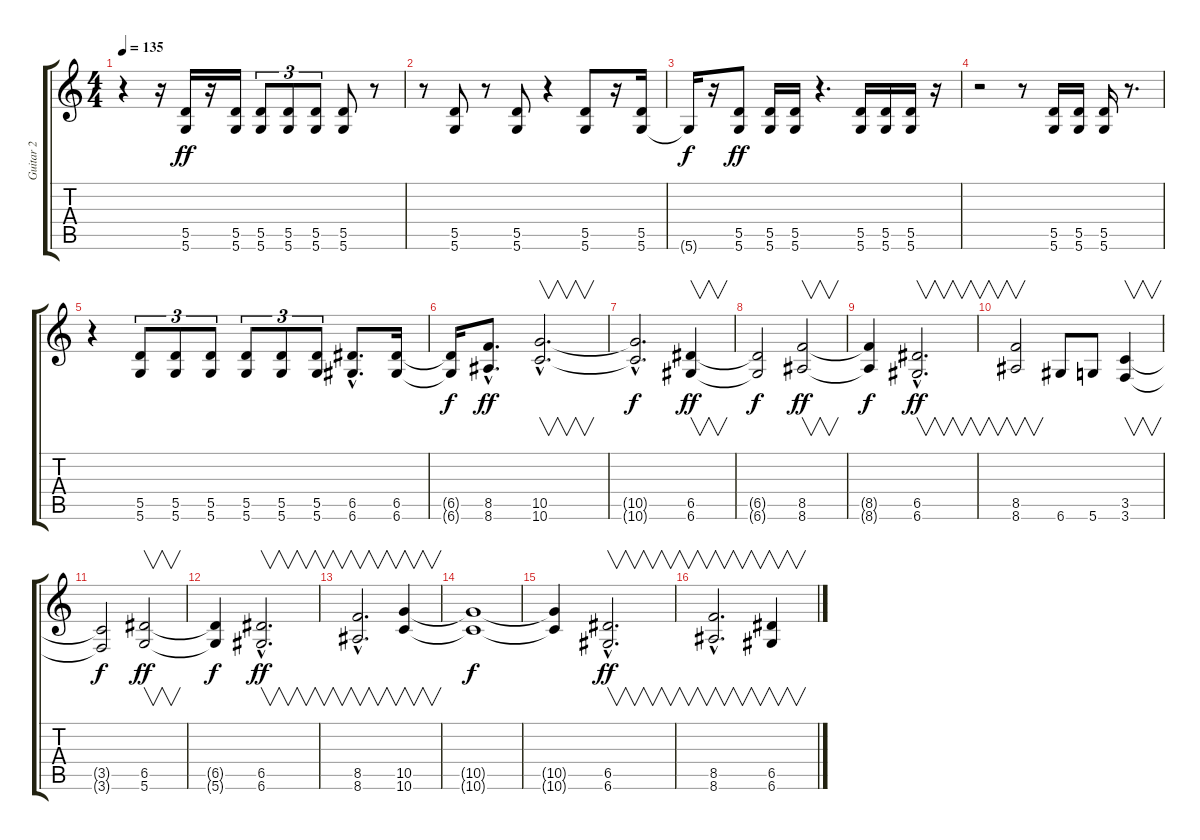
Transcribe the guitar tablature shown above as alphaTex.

\track ("Guitar 2" "Guitar 2") {instrument distortionguitar}
\staff {score tabs}
\tuning (E4 B3 G3 D3 A2 D2) {hide}
\ts (4 4)
\tempo 135
\clef g2
\ks c
r.4{dy ff} r.16 (5.5 5.6).16 r.16 (5.5 5.6).16 (5.5 5.6).8{tu (3 2)} (5.5 5.6).8{tu (3 2)} (5.5 5.6).8{tu (3 2)} (5.5 5.6).8 r.8 |
r.8 (5.5 5.6).8 r.8 (5.5 5.6).8 r.4 (5.5 5.6).8 r.16 (5.5 5.6).16 |
5.6{t}.16{dy f} r.16 (5.5 5.6).8{dy ff} (5.5 5.6).16 (5.5 5.6).16 r.4{d} (5.5 5.6).16 (5.5 5.6).16 (5.5 5.6).16 r.16 |
r.2 r.8 (5.5 5.6).16 (5.5 5.6).16 (5.5 5.6).16 r.8{d} |
r.4 (5.5 5.6).8{tu (3 2)} (5.5 5.6).8{tu (3 2)} (5.5 5.6).8{tu (3 2)} (5.5 5.6).8{tu (3 2)} (5.5 5.6).8{tu (3 2)} (5.5 5.6).8{tu (3 2)} (6.5{hac} 6.6{hac}).8{d} (6.5 6.6).16 |
(6.5{t} 6.6{t}).16{dy f} (8.5{hac} 8.6{hac}).8{d dy ff} (10.5{hac} 10.6{hac}).2{v d} |
(10.5{hac t} 10.6{hac t}).2{d dy f} (6.5 6.6).4{v dy ff} |
(6.5{t} 6.6{t}).2{dy f} (8.5 8.6).2{v dy ff} |
(8.5{t} 8.6{t}).4{dy f} (6.5{hac} 6.6{hac}).2{v d dy ff} |
(8.5 8.6).2{v} 6.6.8 5.6.8 (3.5 3.6).4{v} |
(3.5{t} 3.6{t}).2{dy f} (6.5 5.6).2{v dy ff} |
(6.5{t} 5.6{t}).4{dy f} (6.5{hac} 6.6{hac}).2{v d dy ff} |
(8.5{hac} 8.6{hac}).2{v d} (10.5 10.6).4{v} |
(10.5{t} 10.6{t}).1{dy f} |
(10.5{t} 10.6{t}).4 (6.5{hac} 6.6{hac}).2{v d dy ff} |
(8.5{hac} 8.6{hac}).2{v d} (6.5 6.6).4{v}
